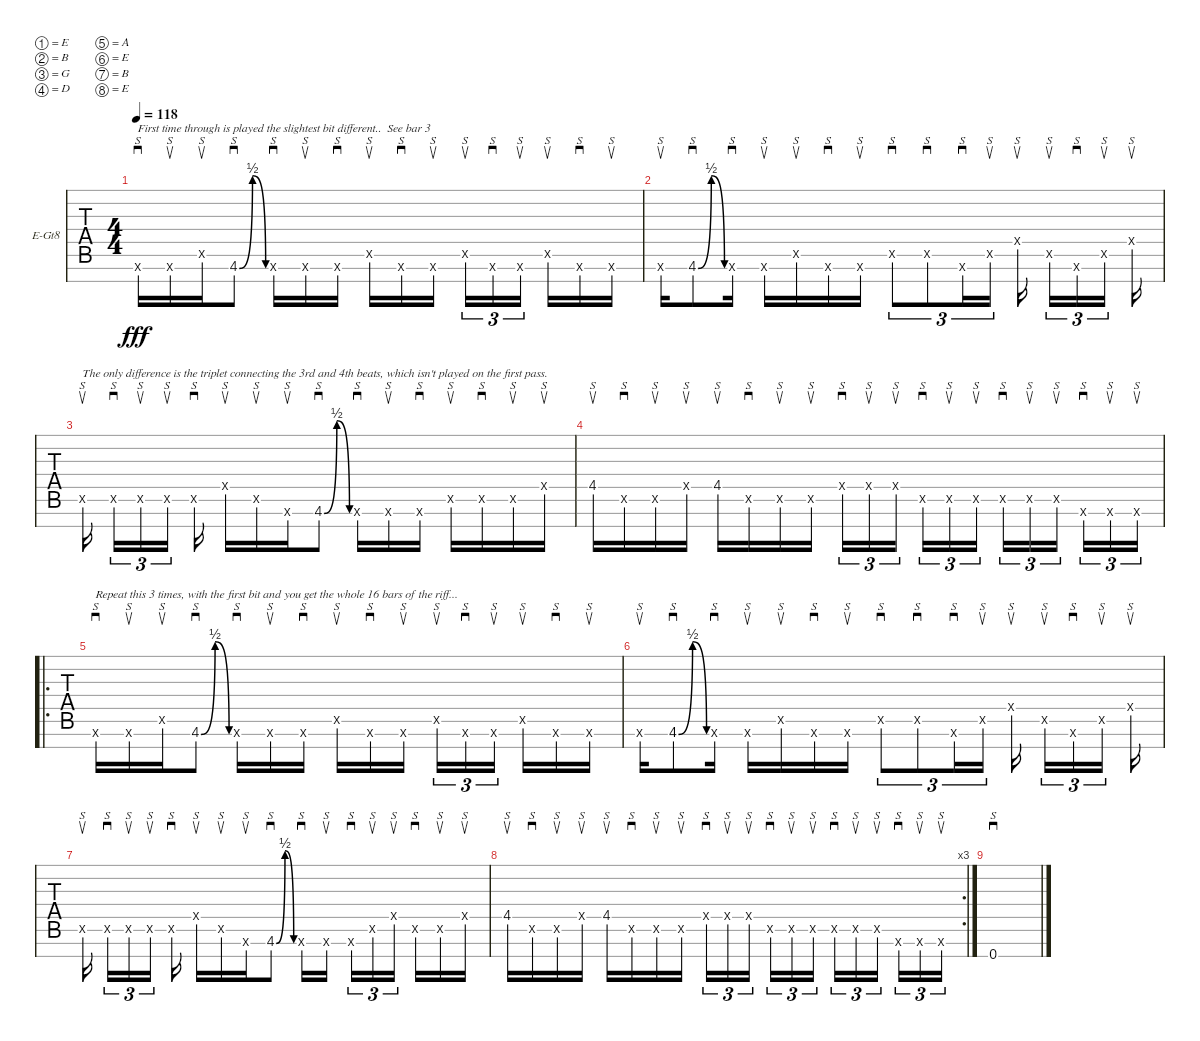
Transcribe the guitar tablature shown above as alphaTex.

\defaultSystemsLayout 4
\bracketExtendMode groupsimilarinstruments
\firstSystemTrackNameOrientation horizontal
\otherSystemsTrackNameOrientation horizontal
\track ("Electric Guitar" "E-Gt8") {instrument electricguitarclean}
\staff {tabs}
\tuning (E4 B3 G3 D3 A2 E2 B1 E1)
\ts (4 4)
\tempo 118
\clef g2
\ks c
4.7{x rf 1}.16{s sd txt "First time through is played the slightest bit different..  See bar 3" dy fff instrument electricguitarclean} 4.7{x rf 1}.16{s su} 0.6{x rf 2}.16{s su} 4.7{be (bendrelease 0 0 10.2 2 20.4 2 30 0) rf 1}.8{s sd} 4.7{x rf 1}.16{s sd} 4.7{x rf 1}.16{s su} 4.7{x rf 1}.16{s sd} 0.6{x rf 2}.16{s su} 4.7{x rf 1}.16{s sd} 4.7{x rf 1}.16{s su} 0.6{x rf 2}.16{s su tu (3 2)} 4.7{x rf 1}.16{s sd tu (3 2)} 4.7{x rf 1}.16{s su tu (3 2)} 0.6{x rf 2}.16{s su} 4.7{x rf 1}.16{s sd} 4.7{x rf 1}.16{s su} |
4.7{x rf 2}.16{s su} 4.7{be (bendrelease 0 0 10.2 2 20.4 2 30 0) rf 1}.8{s sd} 4.7{x rf 1}.16{s sd} 4.7{x rf 1}.16{s su} 0.6{x rf 2}.16{s su} 4.7{x rf 1}.16{s sd} 4.7{x rf 1}.16{s su} 0.6{x rf 1}.8{s sd tu (3 2)} 0.6{x rf 1}.8{s sd tu (3 2)} 4.7{x rf 1}.16{s sd tu (3 2)} 0.6{x rf 2}.16{s su tu (3 2)} 4.5{x rf 3}.16{s su} 0.6{x rf 2}.16{s su tu (3 2)} 4.7{x rf 1}.16{s sd tu (3 2)} 0.6{x rf 2}.16{s su tu (3 2)} 4.5{x rf 3}.16{s su} |
0.6{x rf 2}.16{s su txt "The only difference is the triplet connecting the 3rd and 4th beats, which isn't played on the first pass."} 0.6{x rf 1}.16{s sd tu (3 2)} 0.6{x rf 1}.16{s su tu (3 2)} 0.6{x rf 2}.16{s su tu (3 2)} 0.6{x rf 1}.16{s sd} 4.5{x rf 2}.16{s su} 0.6{x rf 2}.16{s su} 4.7{x rf 2}.16{s su} 4.7{be (bendrelease 0 0 10.2 2 20.4 2 30 0) rf 1}.8{s sd} 4.7{x rf 1}.16{s sd} 4.7{x rf 1}.16{s su} 4.7{x rf 1}.16{s sd} 0.6{x rf 2}.16{s su} 0.6{x rf 1}.16{s sd} 0.6{x rf 1}.16{s su} 4.5{x rf 2}.16{s su} |
4.5{rf 3}.16{s su} 0.6{x rf 1}.16{s sd} 0.6{x rf 1}.16{s su} 4.5{x rf 2}.16{s su} 4.5{rf 3}.16{s su} 0.6{x rf 1}.16{s sd} 0.6{x rf 1}.16{s su} 0.6{x rf 2}.16{s su} 4.5{x rf 1}.16{s sd tu (3 2)} 4.5{x rf 1}.16{s su tu (3 2)} 4.5{x rf 2}.16{s su tu (3 2)} 5.6{x rf 1}.16{s sd tu (3 2)} 5.6{x rf 1}.16{s su tu (3 2)} 5.6{x rf 2}.16{s su tu (3 2)} 4.6{x rf 1}.16{s sd tu (3 2)} 4.6{x rf 1}.16{s su tu (3 2)} 4.6{x rf 2}.16{s su tu (3 2)} 5.7{x rf 1}.16{s sd tu (3 2)} 5.7{x rf 1}.16{s su tu (3 2)} 5.7{x rf 2}.16{s su tu (3 2)} |
\ro
4.7{x rf 1}.16{s sd txt "Repeat this 3 times, with the first bit and you get the whole 16 bars of the riff..."} 4.7{x rf 1}.16{s su} 0.6{x rf 2}.16{s su} 4.7{be (bendrelease 0 0 10.2 2 20.4 2 30 0) rf 1}.8{s sd} 4.7{x rf 1}.16{s sd} 4.7{x rf 1}.16{s su} 4.7{x rf 1}.16{s sd} 0.6{x rf 2}.16{s su} 4.7{x rf 1}.16{s sd} 4.7{x rf 1}.16{s su} 0.6{x rf 2}.16{s su tu (3 2)} 4.7{x rf 1}.16{s sd tu (3 2)} 4.7{x rf 1}.16{s su tu (3 2)} 0.6{x rf 2}.16{s su} 4.7{x rf 1}.16{s sd} 4.7{x rf 1}.16{s su} |
4.7{x rf 2}.16{s su} 4.7{be (bendrelease 0 0 10.2 2 20.4 2 30 0) rf 1}.8{s sd} 4.7{x rf 1}.16{s sd} 4.7{x rf 1}.16{s su} 0.6{x rf 2}.16{s su} 4.7{x rf 1}.16{s sd} 4.7{x rf 1}.16{s su} 0.6{x rf 1}.8{s sd tu (3 2)} 0.6{x rf 1}.8{s sd tu (3 2)} 4.7{x rf 1}.16{s sd tu (3 2)} 0.6{x rf 2}.16{s su tu (3 2)} 4.5{x rf 3}.16{s su} 0.6{x rf 2}.16{s su tu (3 2)} 4.7{x rf 1}.16{s sd tu (3 2)} 0.6{x rf 2}.16{s su tu (3 2)} 4.5{x rf 3}.16{s su} |
0.6{x rf 2}.16{s su} 0.6{x rf 1}.16{s sd tu (3 2)} 0.6{x rf 1}.16{s su tu (3 2)} 0.6{x rf 2}.16{s su tu (3 2)} 0.6{x rf 1}.16{s sd} 4.5{x rf 2}.16{s su} 0.6{x rf 2}.16{s su} 4.7{x rf 2}.16{s su} 4.7{be (bendrelease 0 0 10.2 2 20.4 2 30 0) rf 1}.8{s sd} 4.7{x rf 1}.16{s sd} 4.7{x rf 1}.16{s su} 4.7{x rf 1}.16{s sd tu (3 2)} 0.6{x rf 2}.16{s su tu (3 2)} 4.5{x rf 3}.16{s su tu (3 2)} 0.6{x rf 1}.16{s sd} 0.6{x rf 1}.16{s su} 4.5{x rf 2}.16{s su} |
\rc 3
4.5{rf 3}.16{s su} 0.6{x rf 1}.16{s sd} 0.6{x rf 1}.16{s su} 4.5{x rf 2}.16{s su} 4.5{rf 3}.16{s su} 0.6{x rf 1}.16{s sd} 0.6{x rf 1}.16{s su} 0.6{x rf 2}.16{s su} 4.5{x rf 1}.16{s sd tu (3 2)} 4.5{x rf 1}.16{s su tu (3 2)} 4.5{x rf 2}.16{s su tu (3 2)} 5.6{x rf 1}.16{s sd tu (3 2)} 5.6{x rf 1}.16{s su tu (3 2)} 5.6{x rf 2}.16{s su tu (3 2)} 4.6{x rf 1}.16{s sd tu (3 2)} 4.6{x rf 1}.16{s su tu (3 2)} 4.6{x rf 2}.16{s su tu (3 2)} 5.7{x rf 1}.16{s sd tu (3 2)} 5.7{x rf 1}.16{s su tu (3 2)} 5.7{x rf 2}.16{s su tu (3 2)} |
0.8{rf 1}.1{s sd}
